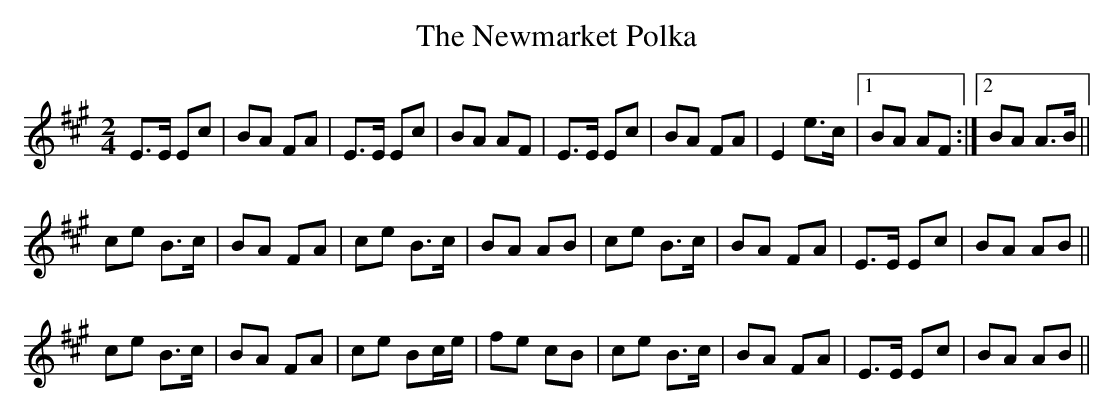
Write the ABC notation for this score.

X:1
T:Newmarket Polka, The
M:2/4
L:1/8
K:A
E>E Ec|BA FA|E>E Ec|BA AF|E>E Ec|BA FA|E2 e>c|1 BA AF:|2 BA A>B||
ce B>c|BA FA|ce B>c|BA AB|ce B>c|BA FA|E>E Ec|BA AB||
ce B>c|BA FA|ce Bc/e/|fe cB|ce B>c|BA FA|E>E Ec|BA AB||
